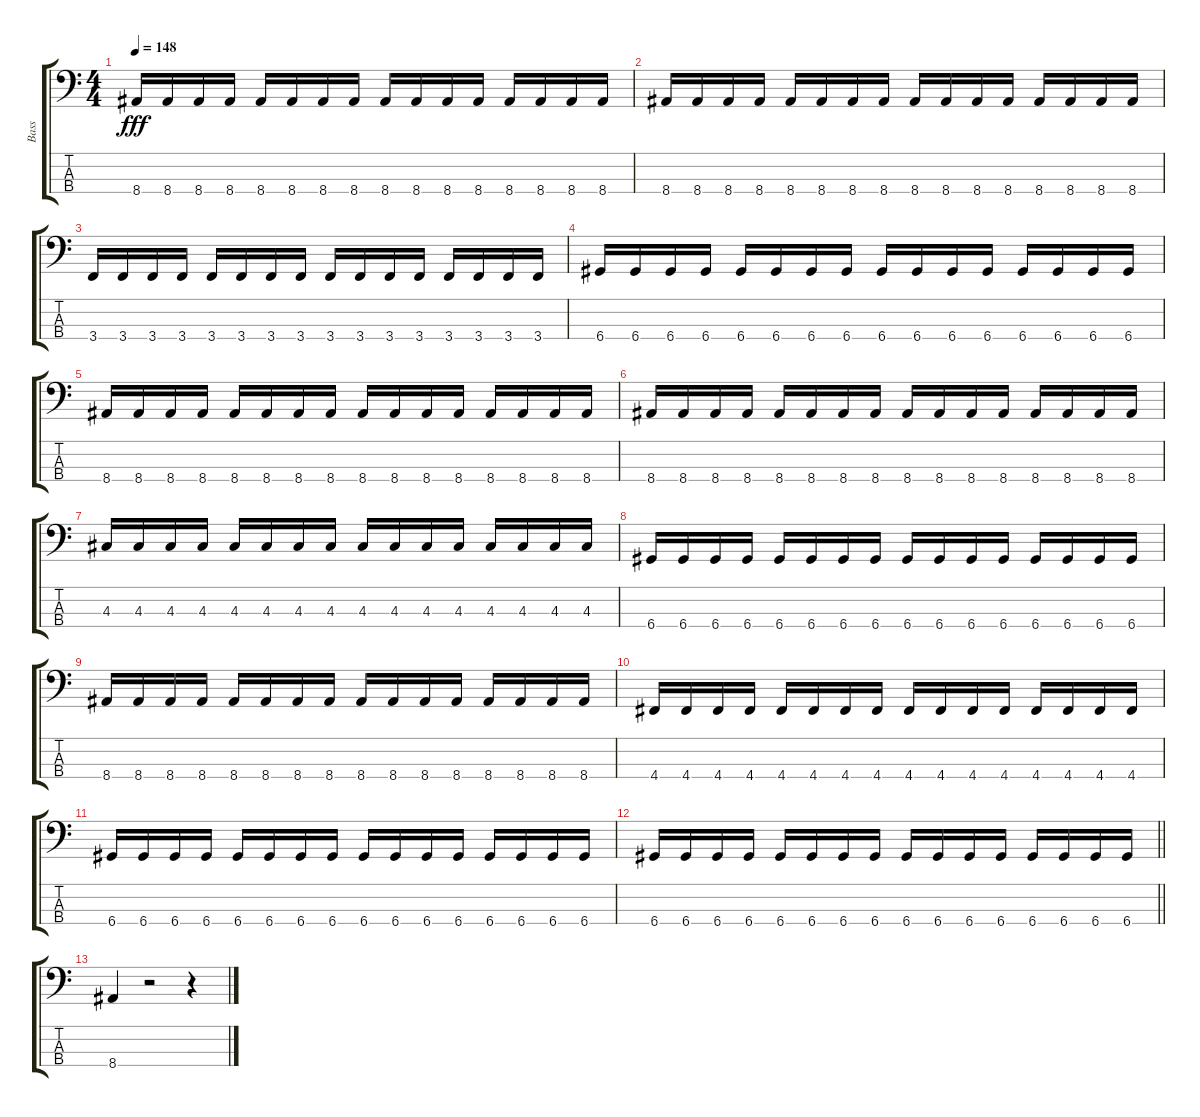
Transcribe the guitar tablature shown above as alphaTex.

\track ("Bass" "Bass") {instrument electricbasspick}
\staff {score tabs}
\tuning (G2 D2 A1 D1) {hide}
\ts (4 4)
\tempo 148
\clef f4
\ks c
8.4.16{dy fff} 8.4.16 8.4.16 8.4.16 8.4.16 8.4.16 8.4.16 8.4.16 8.4.16 8.4.16 8.4.16 8.4.16 8.4.16 8.4.16 8.4.16 8.4.16 |
8.4.16 8.4.16 8.4.16 8.4.16 8.4.16 8.4.16 8.4.16 8.4.16 8.4.16 8.4.16 8.4.16 8.4.16 8.4.16 8.4.16 8.4.16 8.4.16 |
3.4.16 3.4.16 3.4.16 3.4.16 3.4.16 3.4.16 3.4.16 3.4.16 3.4.16 3.4.16 3.4.16 3.4.16 3.4.16 3.4.16 3.4.16 3.4.16 |
6.4.16 6.4.16 6.4.16 6.4.16 6.4.16 6.4.16 6.4.16 6.4.16 6.4.16 6.4.16 6.4.16 6.4.16 6.4.16 6.4.16 6.4.16 6.4.16 |
8.4.16 8.4.16 8.4.16 8.4.16 8.4.16 8.4.16 8.4.16 8.4.16 8.4.16 8.4.16 8.4.16 8.4.16 8.4.16 8.4.16 8.4.16 8.4.16 |
8.4.16 8.4.16 8.4.16 8.4.16 8.4.16 8.4.16 8.4.16 8.4.16 8.4.16 8.4.16 8.4.16 8.4.16 8.4.16 8.4.16 8.4.16 8.4.16 |
4.3.16 4.3.16 4.3.16 4.3.16 4.3.16 4.3.16 4.3.16 4.3.16 4.3.16 4.3.16 4.3.16 4.3.16 4.3.16 4.3.16 4.3.16 4.3.16 |
6.4.16 6.4.16 6.4.16 6.4.16 6.4.16 6.4.16 6.4.16 6.4.16 6.4.16 6.4.16 6.4.16 6.4.16 6.4.16 6.4.16 6.4.16 6.4.16 |
8.4.16 8.4.16 8.4.16 8.4.16 8.4.16 8.4.16 8.4.16 8.4.16 8.4.16 8.4.16 8.4.16 8.4.16 8.4.16 8.4.16 8.4.16 8.4.16 |
4.4.16 4.4.16 4.4.16 4.4.16 4.4.16 4.4.16 4.4.16 4.4.16 4.4.16 4.4.16 4.4.16 4.4.16 4.4.16 4.4.16 4.4.16 4.4.16 |
6.4.16 6.4.16 6.4.16 6.4.16 6.4.16 6.4.16 6.4.16 6.4.16 6.4.16 6.4.16 6.4.16 6.4.16 6.4.16 6.4.16 6.4.16 6.4.16 |
\barLineRight lightlight
6.4.16 6.4.16 6.4.16 6.4.16 6.4.16 6.4.16 6.4.16 6.4.16 6.4.16 6.4.16 6.4.16 6.4.16 6.4.16 6.4.16 6.4.16 6.4.16 |
8.4.4 r.2 r.4
